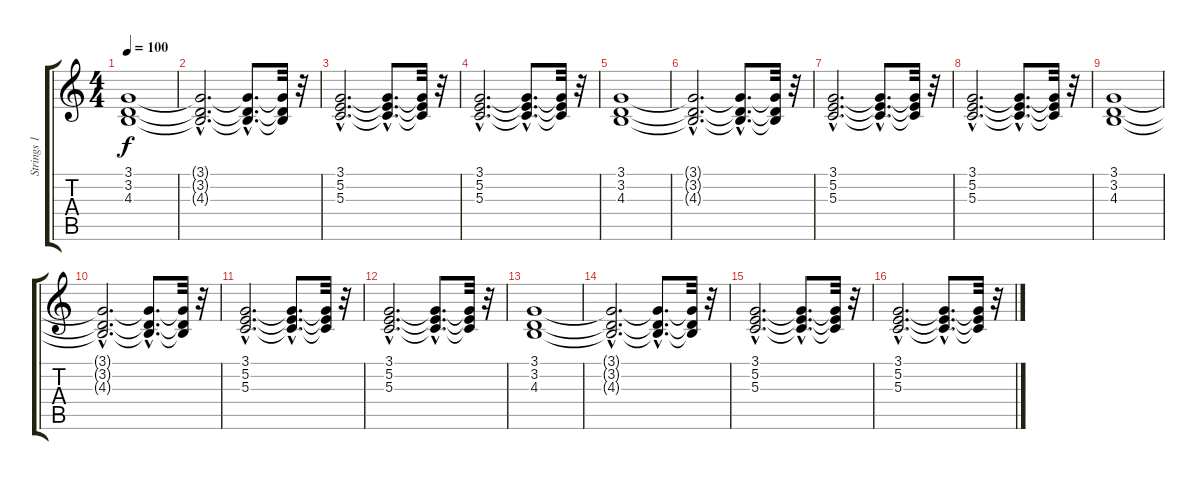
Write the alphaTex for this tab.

\track ("Strings 1" "Strings 1") {instrument stringensemble1}
\staff {score tabs}
\tuning (E4 B3 G3 D3 A2 E2) {hide}
\ts (4 4)
\tempo 100
\clef g2
\ks c
(3.1 3.2 4.3).1{dy f} |
(3.1{hac t} 3.2{hac t} 4.3{hac t}).2{d} (3.1{hac t} 3.2{hac t} 4.3{hac t}).8{d} (3.1{t} 3.2{t} 4.3{t}).32 r.32 |
(3.1{hac} 5.2{hac} 5.3{hac}).2{d} (3.1{hac t} 5.2{hac t} 5.3{hac t}).8{d} (3.1{t} 5.2{t} 5.3{t}).32 r.32 |
(3.1{hac} 5.2{hac} 5.3{hac}).2{d} (3.1{hac t} 5.2{hac t} 5.3{hac t}).8{d} (3.1{t} 5.2{t} 5.3{t}).32 r.32 |
(3.1 3.2 4.3).1 |
(3.1{hac t} 3.2{hac t} 4.3{hac t}).2{d} (3.1{hac t} 3.2{hac t} 4.3{hac t}).8{d} (3.1{t} 3.2{t} 4.3{t}).32 r.32 |
(3.1{hac} 5.2{hac} 5.3{hac}).2{d} (3.1{hac t} 5.2{hac t} 5.3{hac t}).8{d} (3.1{t} 5.2{t} 5.3{t}).32 r.32 |
(3.1{hac} 5.2{hac} 5.3{hac}).2{d} (3.1{hac t} 5.2{hac t} 5.3{hac t}).8{d} (3.1{t} 5.2{t} 5.3{t}).32 r.32 |
(3.1 3.2 4.3).1 |
(3.1{hac t} 3.2{hac t} 4.3{hac t}).2{d} (3.1{hac t} 3.2{hac t} 4.3{hac t}).8{d} (3.1{t} 3.2{t} 4.3{t}).32 r.32 |
(3.1{hac} 5.2{hac} 5.3{hac}).2{d} (3.1{hac t} 5.2{hac t} 5.3{hac t}).8{d} (3.1{t} 5.2{t} 5.3{t}).32 r.32 |
(3.1{hac} 5.2{hac} 5.3{hac}).2{d} (3.1{hac t} 5.2{hac t} 5.3{hac t}).8{d} (3.1{t} 5.2{t} 5.3{t}).32 r.32 |
(3.1 3.2 4.3).1 |
(3.1{hac t} 3.2{hac t} 4.3{hac t}).2{d} (3.1{hac t} 3.2{hac t} 4.3{hac t}).8{d} (3.1{t} 3.2{t} 4.3{t}).32 r.32 |
(3.1{hac} 5.2{hac} 5.3{hac}).2{d} (3.1{hac t} 5.2{hac t} 5.3{hac t}).8{d} (3.1{t} 5.2{t} 5.3{t}).32 r.32 |
(3.1{hac} 5.2{hac} 5.3{hac}).2{d} (3.1{hac t} 5.2{hac t} 5.3{hac t}).8{d} (3.1{t} 5.2{t} 5.3{t}).32 r.32
